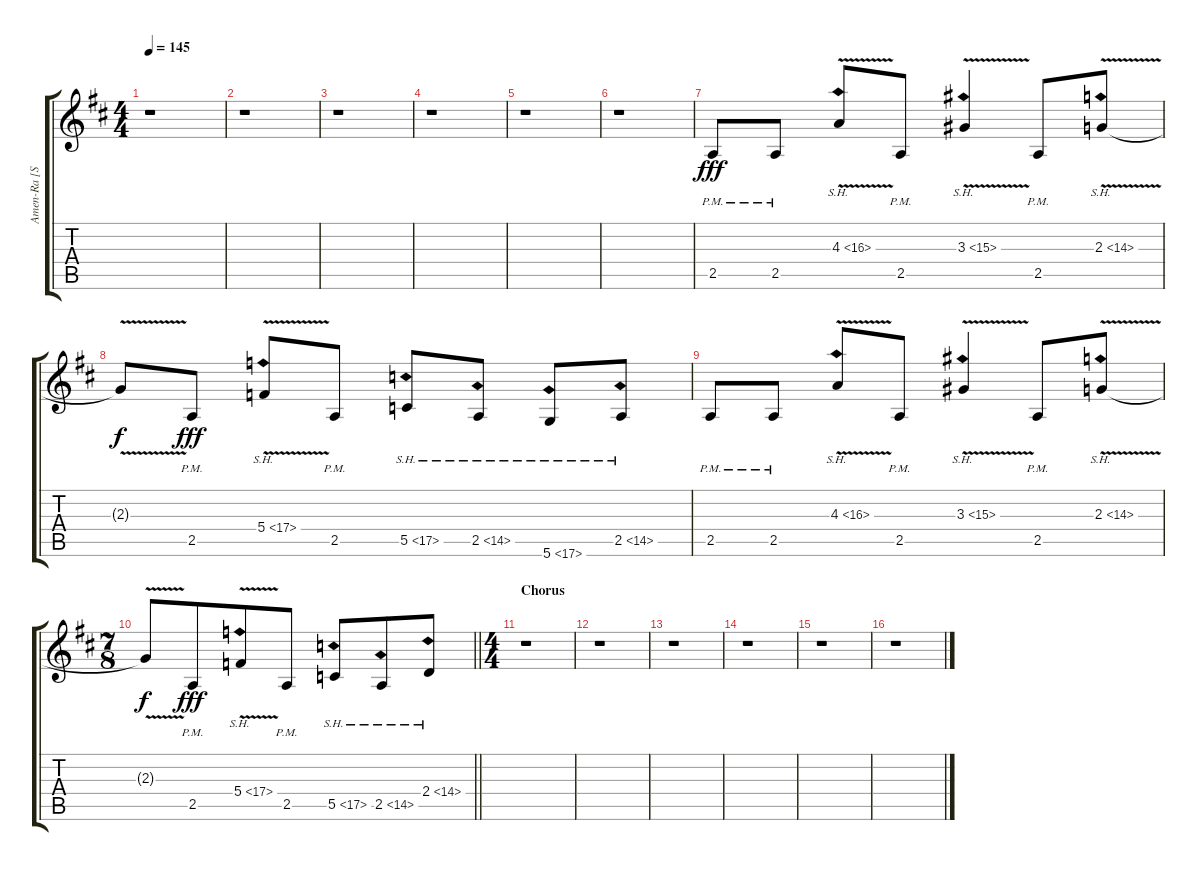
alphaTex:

\track ("Amen-Ra [Solo]" "Amen-Ra [S") {instrument overdrivenguitar}
\staff {score tabs}
\tuning (D4 A3 F3 C3 G2 D2) {hide}
\ts (4 4)
\tempo 145
\clef g2
\ks d
r.1{dy fff} |
r.1 |
r.1 |
r.1 |
r.1 |
r.1 |
2.5{pm}.8 2.5{pm}.8 4.3{sh 12 v}.8 2.5{pm}.8 3.3{sh 12 v}.4 2.5{pm}.8 2.3{sh 12 v}.8 |
2.3{t}.8{dy f} 2.5{pm}.8{dy fff} 5.4{sh 12 v}.8 2.5{pm}.8 5.5{sh 12}.8 2.5{sh 12}.8 5.6{sh 12}.8 2.5{sh 12}.8 |
2.5{pm}.8 2.5{pm}.8 4.3{sh 12 v}.8 2.5{pm}.8 3.3{sh 12 v}.4 2.5{pm}.8 2.3{sh 12 v}.8 |
\ts (7 8)
\barLineRight lightlight
2.3{t}.8{dy f volume 0} 2.5{pm}.8{dy fff} 5.4{sh 12 v}.8 2.5{pm}.8 5.5{sh 12}.8 2.5{sh 12}.8 2.4{sh 12}.8 |
\ts (4 4)
\section ("" "Chorus")
r.1 |
r.1 |
r.1 |
r.1 |
r.1 |
r.1
